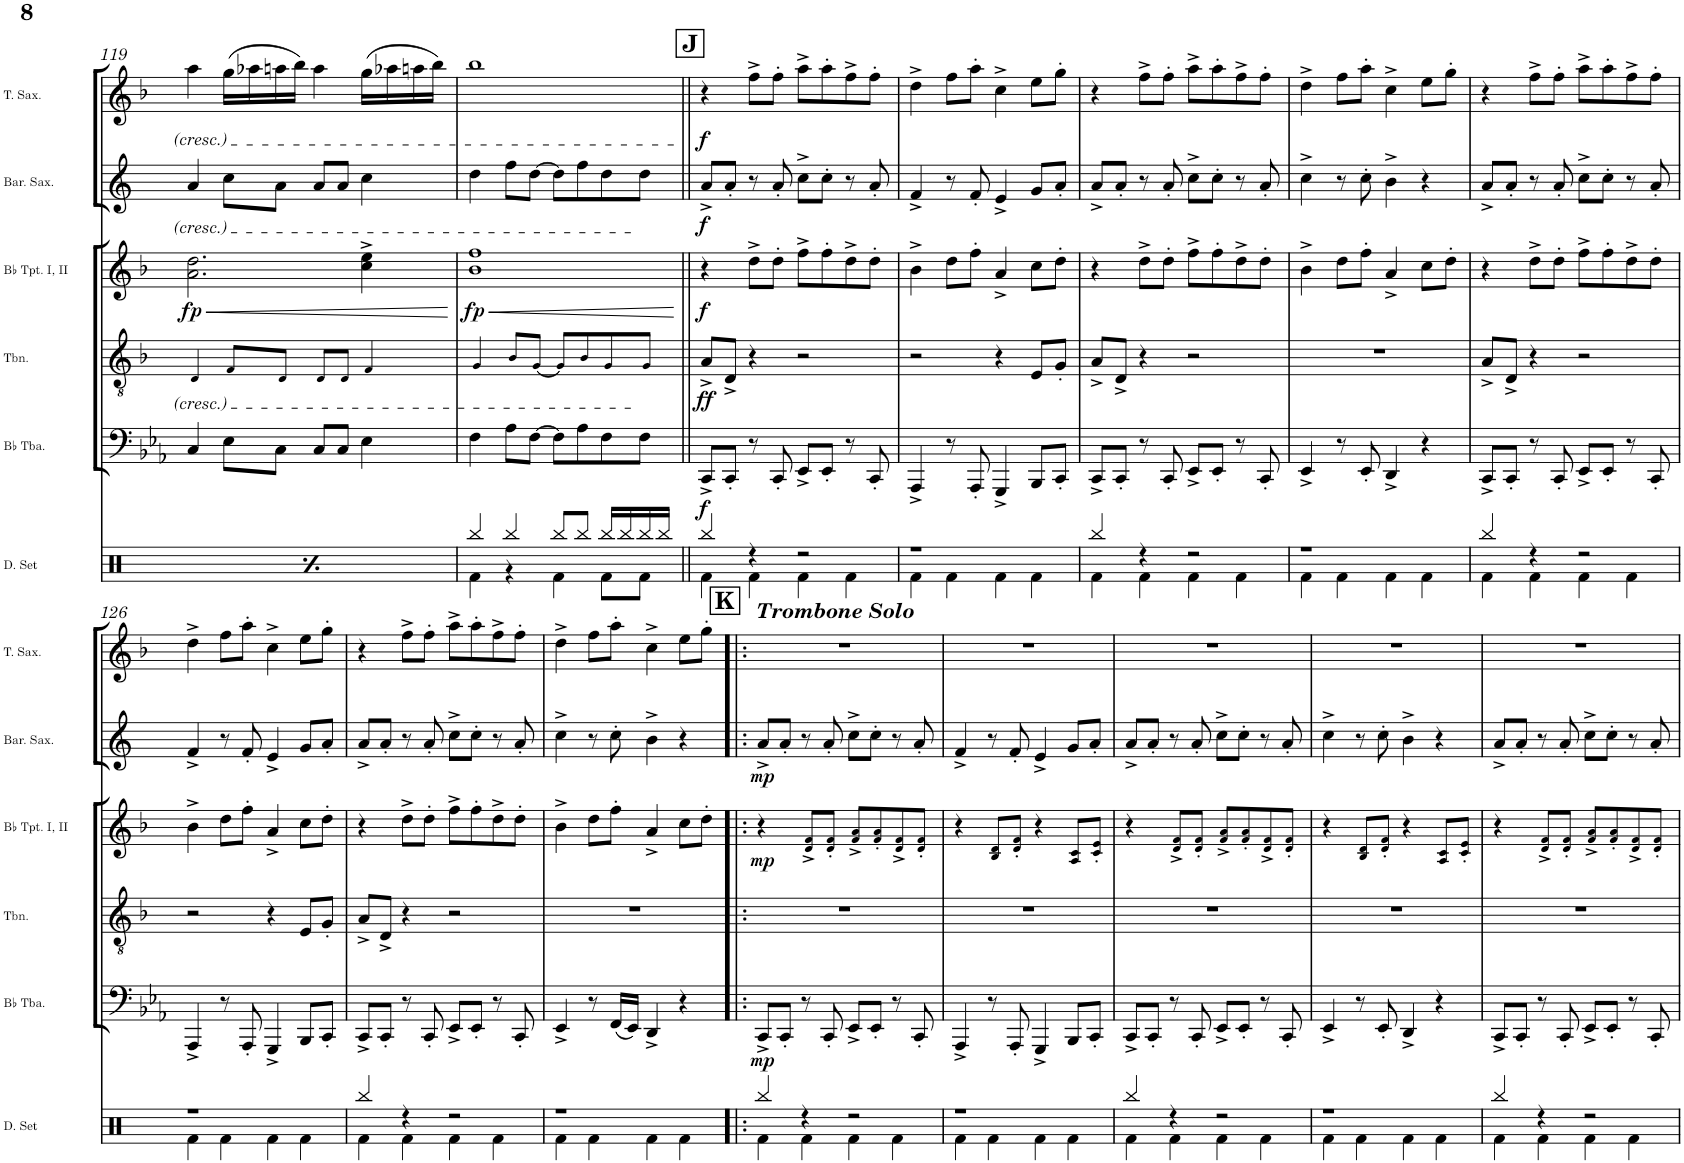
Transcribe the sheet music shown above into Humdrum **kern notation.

**kern	**kern	**dynam	**kern	**dynam	**kern	**dynam	**kern	**dynam	**kern	**dynam
*part6	*part5	*part5	*part4	*part4	*part3	*part3	*part2	*part2	*part1	*part1
*staff6	*staff5	*staff5	*staff4	*staff4	*staff3	*staff3	*staff2	*staff2	*staff1	*staff1
*I"Drumset	*I"Bb Tuba	*	*I"Trombone	*	*I"Bb Trumpet I, II	*	*I"Baritone Saxophone	*	*I"Tenor Saxophone	*
*I'D. Set	*I'Bb Tba.	*	*I'Tbn.	*	*I'Bb Tpt. I, II	*	*I'Bar. Sax.	*	*I'T. Sax.	*
!!LO:PB:g=z
*clefX	*clefF4	*	*clefGv2	*	*clefG2	*	*clefG2	*	*clefG2	*
*	*	*	*Trd1c2	*	*Trd1c2	*	*Trd12c21	*	*Trd8c14	*
*k[]	*k[b-e-a-]	*	*k[b-]	*	*k[b-]	*	*k[]	*	*k[b-]	*
*M2/2	*M2/2	*	*M2/2	*	*M2/2	*	*M2/2	*	*M2/2	*
*met(c|)	*met(c|)	*	*met(c|)	*	*met(c|)	*	*met(c|)	*	*met(c|)	*
=119	=119	=119	=119	=119	=119	=119	=119	=119	=119	=119
*^	*	*	*	*	*	*	*	*	*	*
!	!	!	!	!	!	!	!LO:DY:b	!	!	!	!
4Rbb/	4Rf\	4C/	.	4D!/	.	2.a\ 2.dd\	fp	4a/	.	4aa\	.
4Rbb/	4r	8E-\L	.	8F!/L	.	.	.	8cc\L	.	(16gg\LL	.
.	.	.	.	.	.	.	.	.	.	16aa-X\	.
.	.	8C\J	.	8D!/J	.	.	.	8a\J	.	16aan\	.
.	.	.	.	.	.	.	.	.	.	16bb-\JJ)	.
4Rbb/	4Rf\	8C/L	.	8D!/L	.	.	.	8a/L	.	4aa\	.
.	.	8C/J	.	8D!/J	.	.	.	8a/J	.	.	.
4Rbb/	4r	4E-\	.	4F!/	.	4cc\^ 4ee\^	.	4cc\	.	(16gg\LL	.
.	.	.	.	.	.	.	.	.	.	16aa-X\	.
.	.	.	.	.	.	.	.	.	.	16aan\	.
.	.	.	.	.	.	.	.	.	.	16bb-\JJ)	.
=120	=120	=120	=120	=120	=120	=120	=120	=120	=120	=120	=120
!	!	!	!	!	!	!	!LO:DY:b	!	!	!	!
4Rbb/	4Rf\	4F\	.	4G!/	.	1b- 1ff	fp	4dd\	.	1bb-	.
4Rbb/	4r	8A-\L	.	8B-!/L	.	.	.	8ff\L	.	.	.
.	.	[8F\J	.	[8G!/J	.	.	.	[8dd\J	.	.	.
8Rbb/L	4Rf\	8F\L]	.	8G!/L]	.	.	.	8dd\L]	.	.	.
8Rbb/J	.	8A-\	.	8B-!/	.	.	.	8ff\	.	.	.
16Rbb/LL	8Rf\L	8F\	.	8G!/	.	.	.	8dd\	.	.	.
16Rbb/	.	.	.	.	.	.	.	.	.	.	.
16Rbb/	8Rf\J	8F\J	.	8G!/J	.	.	.	8dd\J	.	.	.
16Rbb/JJ	.	.	.	.	.	.	.	.	.	.	.
!!LO:REH:place=s1:a:B:cj:fs=14:t=J
=121||	=121||	=121||	=121||	=121||	=121||	=121||	=121||	=121||	=121||	=121||	=121||
!	!	!	!LO:DY:b	!	!LO:DY:b	!	!LO:DY:b	!	!LO:DY:b	!	!LO:DY:b
4Rbb/	4Rf\	8CC^/L	f	8A^/L	ff	4r	f	8a^/L	f	4r	f
.	.	8CC'/J	.	8D^/J	.	.	.	8a'/J	.	.	.
4r	4Rf\	8r	.	4r	.	8dd^\L	.	8r	.	8ff^\L	.
.	.	8CC'/	.	.	.	8dd'\J	.	8a'/	.	8ff'\J	.
2r	4Rf\	8EE-^/L	.	2r	.	8ff^\L	.	8cc^\L	.	8aa^\L	.
.	.	8EE-'/J	.	.	.	8ff'\	.	8cc'\J	.	8aa'\	.
.	4Rf\	8r	.	.	.	8dd^\	.	8r	.	8ff^\	.
.	.	8CC'/	.	.	.	8dd'\J	.	8a'/	.	8ff'\J	.
=122	=122	=122	=122	=122	=122	=122	=122	=122	=122	=122	=122
1r	4Rf\	4AAA-^/	.	2r	.	4b-^\	.	4f^/	.	4dd^\	.
.	4Rf\	8r	.	.	.	8dd\L	.	8r	.	8ff\L	.
.	.	8AAA-'/	.	.	.	8ff'\J	.	8f'/	.	8aa'\J	.
.	4Rf\	4GGG^/	.	4r	.	4a^/	.	4e^/	.	4cc^\	.
.	4Rf\	8BBB-/L	.	8E/L	.	8cc\L	.	8g/L	.	8ee\L	.
.	.	8CC'/J	.	8G'/J	.	8dd'\J	.	8a'/J	.	8gg'\J	.
=123	=123	=123	=123	=123	=123	=123	=123	=123	=123	=123	=123
4Rbb/	4Rf\	8CC^/L	.	8A^/L	.	4r	.	8a^/L	.	4r	.
.	.	8CC'/J	.	8D^/J	.	.	.	8a'/J	.	.	.
4r	4Rf\	8r	.	4r	.	8dd^\L	.	8r	.	8ff^\L	.
.	.	8CC'/	.	.	.	8dd'\J	.	8a'/	.	8ff'\J	.
2r	4Rf\	8EE-^/L	.	2r	.	8ff^\L	.	8cc^\L	.	8aa^\L	.
.	.	8EE-'/J	.	.	.	8ff'\	.	8cc'\J	.	8aa'\	.
.	4Rf\	8r	.	.	.	8dd^\	.	8r	.	8ff^\	.
.	.	8CC'/	.	.	.	8dd'\J	.	8a'/	.	8ff'\J	.
=124	=124	=124	=124	=124	=124	=124	=124	=124	=124	=124	=124
1r	4Rf\	4EE-^/	.	1r	.	4b-^\	.	4cc^\	.	4dd^\	.
.	4Rf\	8r	.	.	.	8dd\L	.	8r	.	8ff\L	.
.	.	8EE-'/	.	.	.	8ff'\J	.	8cc'\	.	8aa'\J	.
.	4Rf\	4DD^/	.	.	.	4a^/	.	4b^\	.	4cc^\	.
.	4Rf\	4r	.	.	.	8cc\L	.	4r	.	8ee\L	.
.	.	.	.	.	.	8dd'\J	.	.	.	8gg'\J	.
=125	=125	=125	=125	=125	=125	=125	=125	=125	=125	=125	=125
4Rbb/	4Rf\	8CC^/L	.	8A^/L	.	4r	.	8a^/L	.	4r	.
.	.	8CC'/J	.	8D^/J	.	.	.	8a'/J	.	.	.
4r	4Rf\	8r	.	4r	.	8dd^\L	.	8r	.	8ff^\L	.
.	.	8CC'/	.	.	.	8dd'\J	.	8a'/	.	8ff'\J	.
2r	4Rf\	8EE-^/L	.	2r	.	8ff^\L	.	8cc^\L	.	8aa^\L	.
.	.	8EE-'/J	.	.	.	8ff'\	.	8cc'\J	.	8aa'\	.
.	4Rf\	8r	.	.	.	8dd^\	.	8r	.	8ff^\	.
.	.	8CC'/	.	.	.	8dd'\J	.	8a'/	.	8ff'\J	.
!!LO:LB:g=z
=126	=126	=126	=126	=126	=126	=126	=126	=126	=126	=126	=126
1r	4Rf\	4AAA-^/	.	2r	.	4b-^\	.	4f^/	.	4dd^\	.
.	4Rf\	8r	.	.	.	8dd\L	.	8r	.	8ff\L	.
.	.	8AAA-'/	.	.	.	8ff'\J	.	8f'/	.	8aa'\J	.
.	4Rf\	4GGG^/	.	4r	.	4a^/	.	4e^/	.	4cc^\	.
.	4Rf\	8BBB-/L	.	8E/L	.	8cc\L	.	8g/L	.	8ee\L	.
.	.	8CC'/J	.	8G'/J	.	8dd'\J	.	8a'/J	.	8gg'\J	.
=127	=127	=127	=127	=127	=127	=127	=127	=127	=127	=127	=127
4Rbb/	4Rf\	8CC^/L	.	8A^/L	.	4r	.	8a^/L	.	4r	.
.	.	8CC'/J	.	8D^/J	.	.	.	8a'/J	.	.	.
4r	4Rf\	8r	.	4r	.	8dd^\L	.	8r	.	8ff^\L	.
.	.	8CC'/	.	.	.	8dd'\J	.	8a'/	.	8ff'\J	.
2r	4Rf\	8EE-^/L	.	2r	.	8ff^\L	.	8cc^\L	.	8aa^\L	.
.	.	8EE-'/J	.	.	.	8ff'\	.	8cc'\J	.	8aa'\	.
.	4Rf\	8r	.	.	.	8dd^\	.	8r	.	8ff^\	.
.	.	8CC'/	.	.	.	8dd'\J	.	8a'/	.	8ff'\J	.
=128	=128	=128	=128	=128	=128	=128	=128	=128	=128	=128	=128
1r	4Rf\	4EE-^/	.	1r	.	4b-^\	.	4cc^\	.	4dd^\	.
.	4Rf\	8r	.	.	.	8dd\L	.	8r	.	8ff\L	.
.	.	(16FF/LL	.	.	.	8ff'\J	.	8cc'\	.	8aa'\J	.
.	.	16EE-/JJ)	.	.	.	.	.	.	.	.	.
.	4Rf\	4DD^/	.	.	.	4a^/	.	4b^\	.	4cc^\	.
.	4Rf\	4r	.	.	.	8cc\L	.	4r	.	8ee\L	.
.	.	.	.	.	.	8dd'\J	.	.	.	8gg'\J	.
!!LO:REH:place=s1:a:B:cj:fs=14:t=K
=129!|:	=129!|:	=129!|:	=129!|:	=129!|:	=129!|:	=129!|:	=129!|:	=129!|:	=129!|:	=129!|:	=129!|:
!	!	!	!	!	!	!	!	!	!	!LO:TX:a:Bi:t=Trombone Solo	!
!	!	!	!LO:DY:b	!	!	!	!LO:DY:b	!	!LO:DY:b	!	!
4Rbb/	4Rf\	8CC^/L	mp	1r	.	4r	mp	8a^/L	mp	1r	.
.	.	8CC'/J	.	.	.	.	.	8a'/J	.	.	.
4r	4Rf\	8r	.	.	.	8d!/^ 8f!/^L	.	8r	.	.	.
.	.	8CC'/	.	.	.	8d!/' 8f!/'J	.	8a'/	.	.	.
2r	4Rf\	8EE-^/L	.	.	.	8f!/^ 8a!/^L	.	8cc^\L	.	.	.
.	.	8EE-'/J	.	.	.	8f!/' 8a!/'	.	8cc'\J	.	.	.
.	4Rf\	8r	.	.	.	8d!/^ 8f!/^	.	8r	.	.	.
.	.	8CC'/	.	.	.	8d!/' 8f!/'J	.	8a'/	.	.	.
=130	=130	=130	=130	=130	=130	=130	=130	=130	=130	=130	=130
1r	4Rf\	4AAA-^/	.	1r	.	4r	.	4f^/	.	1r	.
.	4Rf\	8r	.	.	.	8B-!/ 8d!/L	.	8r	.	.	.
.	.	8AAA-'/	.	.	.	8d!/' 8f!/'J	.	8f'/	.	.	.
.	4Rf\	4GGG^/	.	.	.	4r	.	4e^/	.	.	.
.	4Rf\	8BBB-/L	.	.	.	8A!/ 8c!/L	.	8g/L	.	.	.
.	.	8CC'/J	.	.	.	8c!/' 8e!/'J	.	8a'/J	.	.	.
=131	=131	=131	=131	=131	=131	=131	=131	=131	=131	=131	=131
4Rbb/	4Rf\	8CC^/L	.	1r	.	4r	.	8a^/L	.	1r	.
.	.	8CC'/J	.	.	.	.	.	8a'/J	.	.	.
4r	4Rf\	8r	.	.	.	8d!/^ 8f!/^L	.	8r	.	.	.
.	.	8CC'/	.	.	.	8d!/' 8f!/'J	.	8a'/	.	.	.
2r	4Rf\	8EE-^/L	.	.	.	8f!/^ 8a!/^L	.	8cc^\L	.	.	.
.	.	8EE-'/J	.	.	.	8f!/' 8a!/'	.	8cc'\J	.	.	.
.	4Rf\	8r	.	.	.	8d!/^ 8f!/^	.	8r	.	.	.
.	.	8CC'/	.	.	.	8d!/' 8f!/'J	.	8a'/	.	.	.
=132	=132	=132	=132	=132	=132	=132	=132	=132	=132	=132	=132
1r	4Rf\	4EE-^/	.	1r	.	4r	.	4cc^\	.	1r	.
.	4Rf\	8r	.	.	.	8B-!/ 8d!/L	.	8r	.	.	.
.	.	8EE-'/	.	.	.	8d!/' 8f!/'J	.	8cc'\	.	.	.
.	4Rf\	4DD^/	.	.	.	4r	.	4b^\	.	.	.
.	4Rf\	4r	.	.	.	8A!/ 8c!/L	.	4r	.	.	.
.	.	.	.	.	.	8c!/' 8e!/'J	.	.	.	.	.
=133	=133	=133	=133	=133	=133	=133	=133	=133	=133	=133	=133
4Rbb/	4Rf\	8CC^/L	.	1r	.	4r	.	8a^/L	.	1r	.
.	.	8CC'/J	.	.	.	.	.	8a'/J	.	.	.
4r	4Rf\	8r	.	.	.	8d!/^ 8f!/^L	.	8r	.	.	.
.	.	8CC'/	.	.	.	8d!/' 8f!/'J	.	8a'/	.	.	.
2r	4Rf\	8EE-^/L	.	.	.	8f!/^ 8a!/^L	.	8cc^\L	.	.	.
.	.	8EE-'/J	.	.	.	8f!/' 8a!/'	.	8cc'\J	.	.	.
.	4Rf\	8r	.	.	.	8d!/^ 8f!/^	.	8r	.	.	.
.	.	8CC'/	.	.	.	8d!/' 8f!/'J	.	8a'/	.	.	.
*v	*v	*	*	*	*	*	*	*	*	*	*
=	=	=	=	=	=	=	=	=	=	=
*-	*-	*-	*-	*-	*-	*-	*-	*-	*-	*-
